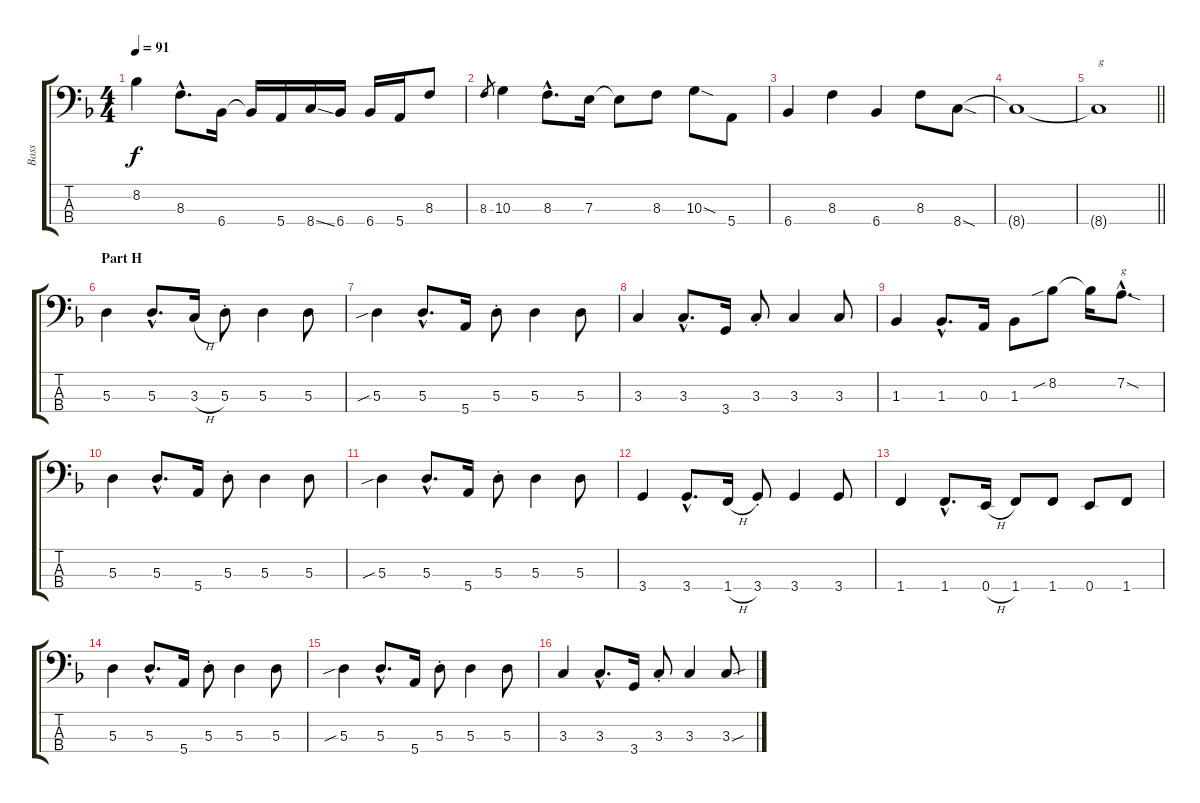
\track ("Bass" "Bass") {instrument electricbasspick}
\staff {score tabs}
\tuning (G2 D2 A1 E1) {hide}
\ts (4 4)
\tempo 91
\clef f4
\ks f
8.2.4{dy f} 8.3{hac}.8{d} 6.4.16 6.4{t}.16 5.4.16 8.4{ss}.16 6.4.16 6.4.16 5.4.16 8.3.8 |
8.3.8{gr} 10.3.4 8.3{hac}.8{d} 7.3.16 7.3{t}.8 8.3.8 10.3{sod}.8 5.4.8 |
6.4.4 8.3.4 6.4.4 8.3.8 8.4{sod}.8 |
8.4{t}.1 |
\barLineRight lightlight
8.4{t}.1{txt "g"} |
\section ("" "Part H")
5.3.4 5.3{hac}.8{d} 3.3{h}.16 5.3{st}.8 5.3.4 5.3.8 |
5.3{sib}.4 5.3{hac}.8{d} 5.4.16 5.3{st}.8 5.3.4 5.3.8 |
3.3.4 3.3{hac}.8{d} 3.4.16 3.3{st}.8 3.3.4 3.3.8 |
1.3.4 1.3{hac}.8{d} 0.3.16 1.3.8 8.2{sib}.8 8.2{t}.16 7.2{sod hac}.8{d txt "g"} |
5.3.4 5.3{hac}.8{d} 5.4.16 5.3{st}.8 5.3.4 5.3.8 |
5.3{sib}.4 5.3{hac}.8{d} 5.4.16 5.3{st}.8 5.3.4 5.3.8 |
3.4.4 3.4{hac}.8{d} 1.4{h}.16 3.4{st}.8 3.4.4 3.4.8 |
1.4.4 1.4{hac}.8{d} 0.4{h}.16 1.4.8 1.4.8 0.4.8 1.4.8 |
5.3.4 5.3{hac}.8{d} 5.4.16 5.3{st}.8 5.3.4 5.3.8 |
5.3{sib}.4 5.3{hac}.8{d} 5.4.16 5.3{st}.8 5.3.4 5.3.8 |
3.3.4 3.3{hac}.8{d} 3.4.16 3.3{st}.8 3.3.4 3.3{sou}.8
